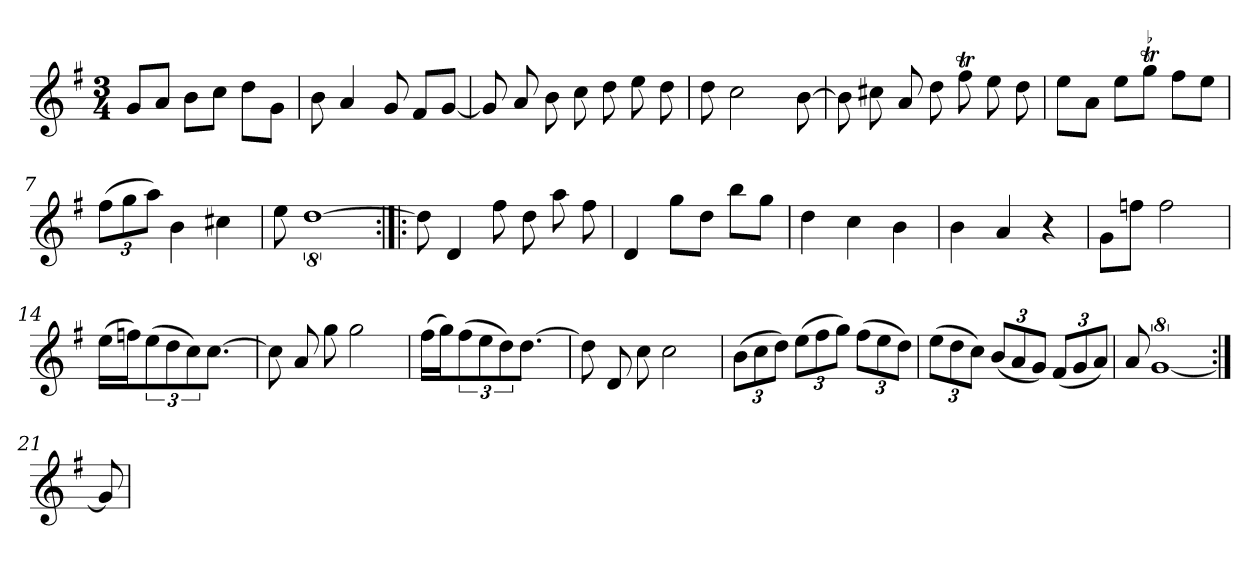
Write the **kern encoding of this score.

**kern
*part1
*staff1
*clefG2
*k[f#]
*G:
*M3/4
*MM120
=1
8g/L
8a/J
8b\L
8cc\J
8dd\L
8g\J
=2
8b
4a
8g
8f#/L
[8g/J
=3
8g]
8a
8b
8cc
8dd
8ee
8dd
=4
8dd
2cc
[8b
=5
8b]
8cc#X
8a
8dd
8ff#t
8ee
8dd
=6
8ee\L
8a\J
8ee\L
!LO:TR:acc=-
8ggt\J
8ff#\L
8ee\J
=7
(12ff#\L
12gg\
12aa\J)
4b
4cc#X
=8
8ee
[8%5dd
=9:|!|:
8dd]
4d
8ff#
8dd
8aa
8ff#
=10
4d
8gg\L
8dd\J
8bb\L
8gg\J
=11
4dd
4cc
4b
=12
4b
4a
4r
=13
8g\L
8ffn\J
2ff
=14
(16ee\LL
16ffn\J)
(12ee\
12dd\J
12cc)
[4.cc
=15
8cc]
8a
8gg
2gg
=16
(16ff#\LL
16gg\J)
(12ff#\
12ee\J
12dd)
[4.dd
=17
8dd]
8d
8cc
2cc
=18
(12b\L
12cc\
12dd\J)
(12ee\L
12ff#\
12gg\J)
(12ff#\L
12ee\
12dd\J)
=19
(12ee\L
12dd\
12cc\J)
(12b/L
12a/
12g/J)
(12f#/L
12g/
12a/J)
=20
8a
[8%5g
=21:|!
8g]
=
*-
